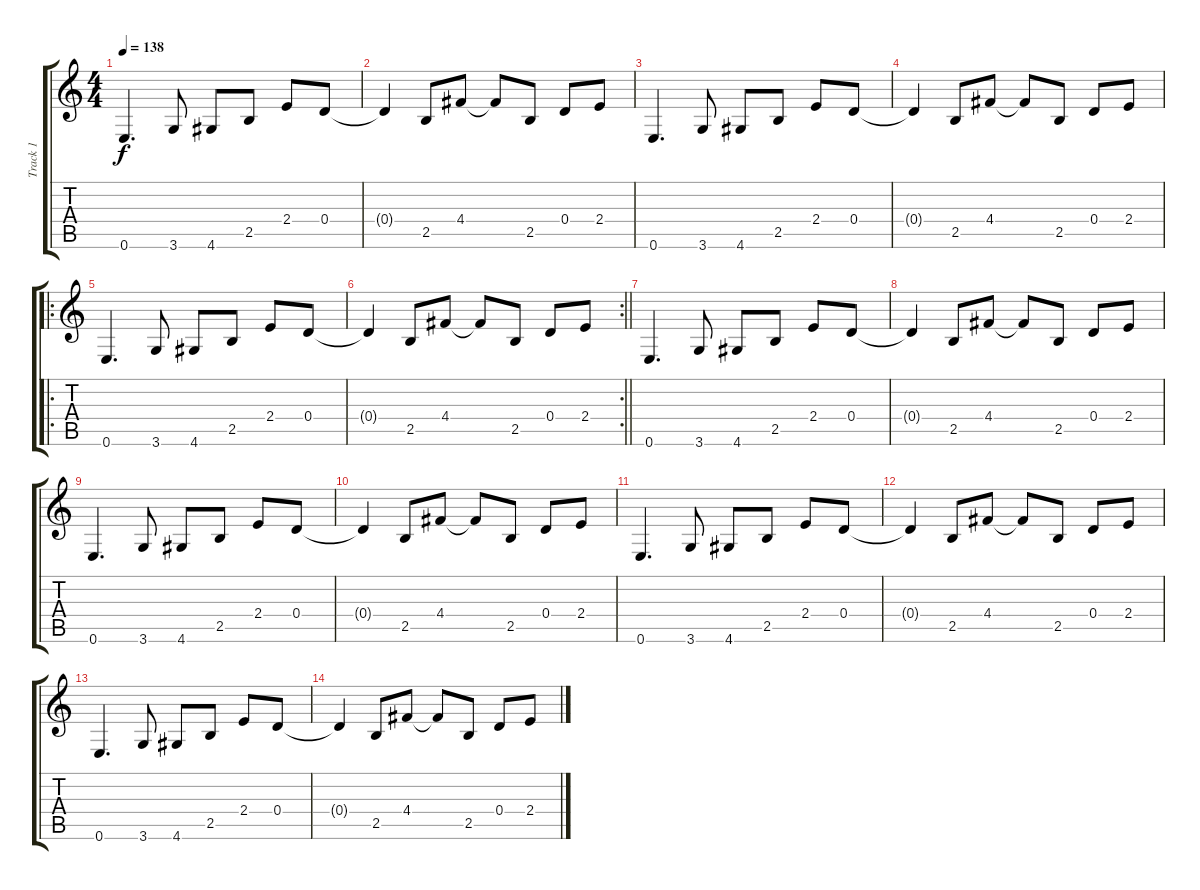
\track ("Track 1" "Track 1") {instrument electricguitarclean}
\staff {score tabs}
\tuning (E4 B3 G3 D3 A2 E2) {hide}
\ts (4 4)
\tempo 138
\clef g2
\ks c
0.6.4{d dy f} 3.6.8 4.6.8 2.5.8 2.4.8 0.4.8 |
0.4{t}.4 2.5.8 4.4.8 4.4{t}.8 2.5.8 0.4.8 2.4.8 |
0.6.4{d} 3.6.8 4.6.8 2.5.8 2.4.8 0.4.8 |
0.4{t}.4 2.5.8 4.4.8 4.4{t}.8 2.5.8 0.4.8 2.4.8 |
\ro
0.6.4{d} 3.6.8 4.6.8 2.5.8 2.4.8 0.4.8 |
\rc 2
\barLineRight lightlight
0.4{t}.4 2.5.8 4.4.8 4.4{t}.8 2.5.8 0.4.8 2.4.8 |
0.6.4{d} 3.6.8 4.6.8 2.5.8 2.4.8 0.4.8 |
0.4{t}.4 2.5.8 4.4.8 4.4{t}.8 2.5.8 0.4.8 2.4.8 |
0.6.4{d} 3.6.8 4.6.8 2.5.8 2.4.8 0.4.8 |
0.4{t}.4 2.5.8 4.4.8 4.4{t}.8 2.5.8 0.4.8 2.4.8 |
0.6.4{d} 3.6.8 4.6.8 2.5.8 2.4.8 0.4.8 |
0.4{t}.4 2.5.8 4.4.8 4.4{t}.8 2.5.8 0.4.8 2.4.8 |
0.6.4{d} 3.6.8 4.6.8 2.5.8 2.4.8 0.4.8 |
0.4{t}.4 2.5.8 4.4.8 4.4{t}.8 2.5.8 0.4.8 2.4.8
